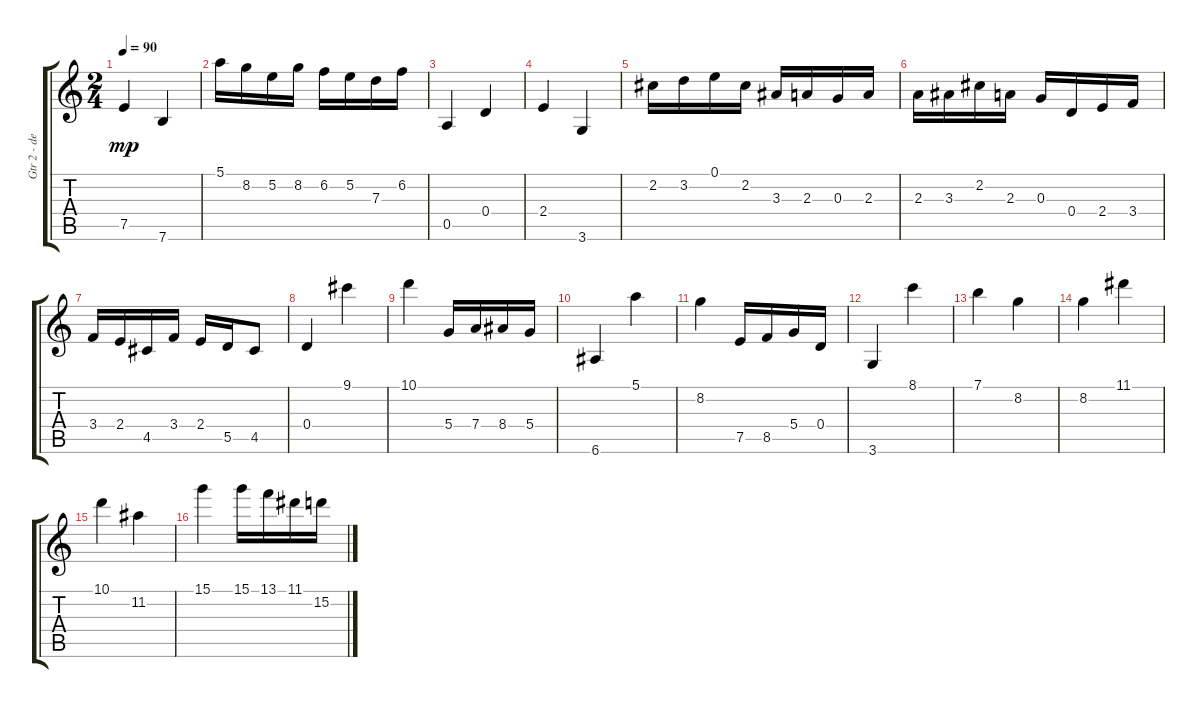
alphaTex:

\track ("Gtr 2 - delay 1,3s" "Gtr 2 - de") {instrument distortionguitar}
\staff {score tabs}
\tuning (E4 B3 G3 D3 A2 E2) {hide}
\ts (2 4)
\tempo 90
\clef g2
\ks c
7.5.4{dy mp} 7.6.4 |
5.1.16 8.2.16 5.2.16 8.2.16 6.2.16 5.2.16 7.3.16 6.2.16 |
0.5.4 0.4.4 |
2.4.4 3.6.4 |
2.2.16 3.2.16 0.1.16 2.2.16 3.3.16 2.3.16 0.3.16 2.3.16 |
2.3.16 3.3.16 2.2.16 2.3.16 0.3.16 0.4.16 2.4.16 3.4.16 |
3.4.16 2.4.16 4.5.16 3.4.16 2.4.16 5.5.16 4.5.8 |
0.4.4 9.1.4 |
10.1.4 5.4.16 7.4.16 8.4.16 5.4.16 |
6.6.4 5.1.4 |
8.2.4 7.5.16 8.5.16 5.4.16 0.4.16 |
3.6.4 8.1.4 |
7.1.4 8.2.4 |
8.2.4 11.1.4 |
10.1.4 11.2.4 |
15.1.4 15.1.16 13.1.16 11.1.16 15.2.16
